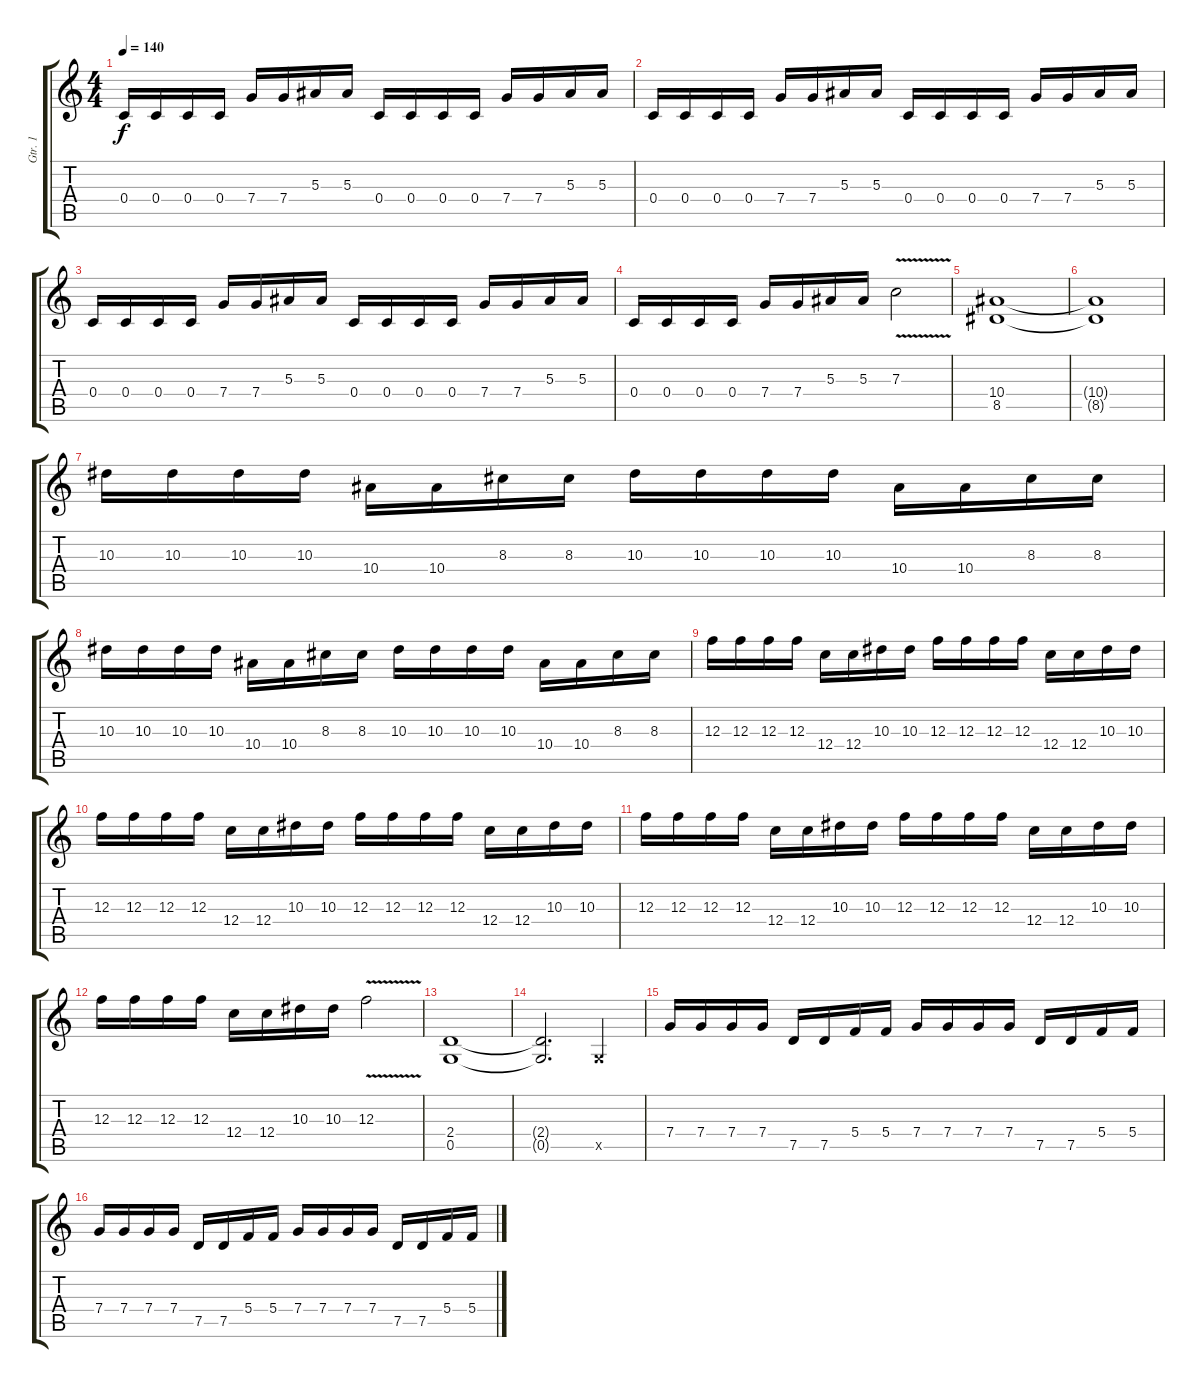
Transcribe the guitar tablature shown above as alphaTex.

\track ("Gtr. 1" "Gtr. 1") {instrument distortionguitar}
\staff {score tabs}
\tuning (D4 A3 F3 C3 G2 D2) {hide}
\ts (4 4)
\tempo 140
\clef g2
\ks c
0.4.16{dy f} 0.4.16 0.4.16 0.4.16 7.4.16 7.4.16 5.3.16 5.3.16 0.4.16 0.4.16 0.4.16 0.4.16 7.4.16 7.4.16 5.3.16 5.3.16 |
0.4.16 0.4.16 0.4.16 0.4.16 7.4.16 7.4.16 5.3.16 5.3.16 0.4.16 0.4.16 0.4.16 0.4.16 7.4.16 7.4.16 5.3.16 5.3.16 |
0.4.16 0.4.16 0.4.16 0.4.16 7.4.16 7.4.16 5.3.16 5.3.16 0.4.16 0.4.16 0.4.16 0.4.16 7.4.16 7.4.16 5.3.16 5.3.16 |
0.4.16 0.4.16 0.4.16 0.4.16 7.4.16 7.4.16 5.3.16 5.3.16 7.3{v}.2 |
(10.4 8.5).1 |
(10.4{t} 8.5{t}).1 |
10.3.16 10.3.16 10.3.16 10.3.16 10.4.16 10.4.16 8.3.16 8.3.16 10.3.16 10.3.16 10.3.16 10.3.16 10.4.16 10.4.16 8.3.16 8.3.16 |
10.3.16 10.3.16 10.3.16 10.3.16 10.4.16 10.4.16 8.3.16 8.3.16 10.3.16 10.3.16 10.3.16 10.3.16 10.4.16 10.4.16 8.3.16 8.3.16 |
12.3.16 12.3.16 12.3.16 12.3.16 12.4.16 12.4.16 10.3.16 10.3.16 12.3.16 12.3.16 12.3.16 12.3.16 12.4.16 12.4.16 10.3.16 10.3.16 |
12.3.16 12.3.16 12.3.16 12.3.16 12.4.16 12.4.16 10.3.16 10.3.16 12.3.16 12.3.16 12.3.16 12.3.16 12.4.16 12.4.16 10.3.16 10.3.16 |
12.3.16 12.3.16 12.3.16 12.3.16 12.4.16 12.4.16 10.3.16 10.3.16 12.3.16 12.3.16 12.3.16 12.3.16 12.4.16 12.4.16 10.3.16 10.3.16 |
12.3.16 12.3.16 12.3.16 12.3.16 12.4.16 12.4.16 10.3.16 10.3.16 12.3{v}.2 |
(2.4 0.5).1 |
(2.4{t} 0.5{t}).2{d} 0.5{x}.4 |
7.4.16 7.4.16 7.4.16 7.4.16 7.5.16 7.5.16 5.4.16 5.4.16 7.4.16 7.4.16 7.4.16 7.4.16 7.5.16 7.5.16 5.4.16 5.4.16 |
7.4.16 7.4.16 7.4.16 7.4.16 7.5.16 7.5.16 5.4.16 5.4.16 7.4.16 7.4.16 7.4.16 7.4.16 7.5.16 7.5.16 5.4.16 5.4.16
